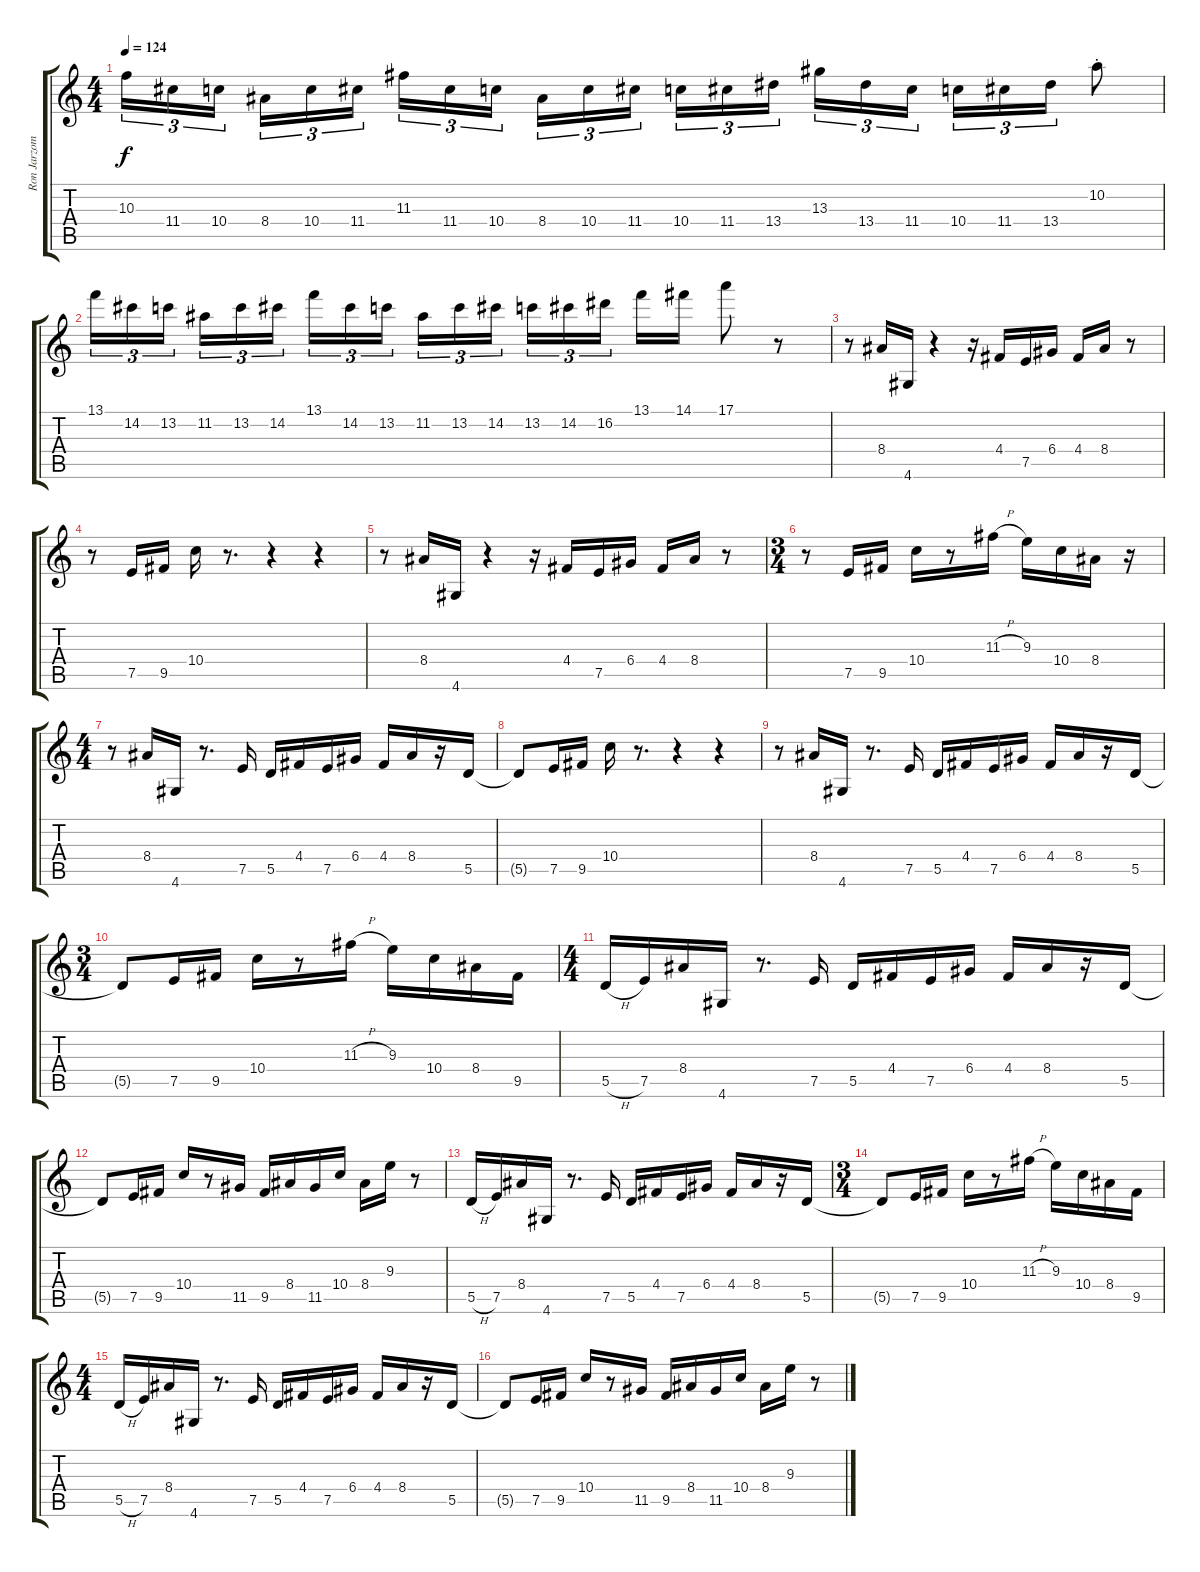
\track ("Ron Jarzombek (Lead)" "Ron Jarzom") {instrument overdrivenguitar}
\staff {score tabs}
\tuning (E4 B3 G3 D3 A2 E2) {hide}
\ts (4 4)
\tempo 124
\clef g2
\ks c
10.3.16{tu (3 2) dy f} 11.4.16{tu (3 2)} 10.4.16{tu (3 2) beam splitsecondary} 8.4.16{tu (3 2)} 10.4.16{tu (3 2)} 11.4.16{tu (3 2)} 11.3.16{tu (3 2)} 11.4.16{tu (3 2)} 10.4.16{tu (3 2) beam splitsecondary} 8.4.16{tu (3 2)} 10.4.16{tu (3 2)} 11.4.16{tu (3 2)} 10.4.16{tu (3 2)} 11.4.16{tu (3 2)} 13.4.16{tu (3 2) beam splitsecondary} 13.3.16{tu (3 2)} 13.4.16{tu (3 2)} 11.4.16{tu (3 2)} 10.4.16{tu (3 2)} 11.4.16{tu (3 2)} 13.4.16{tu (3 2)} 10.2{st}.8 |
13.1.16{tu (3 2)} 14.2.16{tu (3 2)} 13.2.16{tu (3 2) beam splitsecondary} 11.2.16{tu (3 2)} 13.2.16{tu (3 2)} 14.2.16{tu (3 2)} 13.1.16{tu (3 2)} 14.2.16{tu (3 2)} 13.2.16{tu (3 2) beam splitsecondary} 11.2.16{tu (3 2)} 13.2.16{tu (3 2)} 14.2.16{tu (3 2)} 13.2.16{tu (3 2)} 14.2.16{tu (3 2)} 16.2.16{tu (3 2) beam splitsecondary} 13.1.16 14.1.16 17.1.8 r.8 |
r.8 8.4.16 4.6.16 r.4 r.16 4.4.16 7.5.16 6.4.16 4.4.16 8.4.16 r.8 |
r.8 7.5.16 9.5.16 10.4.16 r.8{d} r.4 r.4 |
r.8 8.4.16 4.6.16 r.4 r.16 4.4.16 7.5.16 6.4.16 4.4.16 8.4.16 r.8 |
\ts (3 4)
r.8 7.5.16 9.5.16 10.4.16 r.8 11.3{h}.16 9.3.16 10.4.16 8.4.16 r.16 |
\ts (4 4)
r.8 8.4.16 4.6.16 r.8{d} 7.5.16 5.5.16 4.4.16 7.5.16 6.4.16 4.4.16 8.4.16 r.16 5.5.16 |
5.5{t}.8 7.5.16 9.5.16 10.4.16 r.8{d} r.4 r.4 |
r.8 8.4.16 4.6.16 r.8{d} 7.5.16 5.5.16 4.4.16 7.5.16 6.4.16 4.4.16 8.4.16 r.16 5.5.16 |
\ts (3 4)
5.5{t}.8 7.5.16 9.5.16 10.4.16 r.8 11.3{h}.16 9.3.16 10.4.16 8.4.16 9.5.16 |
\ts (4 4)
5.5{h}.16 7.5.16 8.4.16 4.6.16 r.8{d} 7.5.16 5.5.16 4.4.16 7.5.16 6.4.16 4.4.16 8.4.16 r.16 5.5.16 |
5.5{t}.8 7.5.16 9.5.16 10.4.16 r.8 11.5.16 9.5.16 8.4.16 11.5.16 10.4.16 8.4.16 9.3.16 r.8 |
5.5{h}.16 7.5.16 8.4.16 4.6.16 r.8{d} 7.5.16 5.5.16 4.4.16 7.5.16 6.4.16 4.4.16 8.4.16 r.16 5.5.16 |
\ts (3 4)
5.5{t}.8 7.5.16 9.5.16 10.4.16 r.8 11.3{h}.16 9.3.16 10.4.16 8.4.16 9.5.16 |
\ts (4 4)
5.5{h}.16 7.5.16 8.4.16 4.6.16 r.8{d} 7.5.16 5.5.16 4.4.16 7.5.16 6.4.16 4.4.16 8.4.16 r.16 5.5.16 |
5.5{t}.8 7.5.16 9.5.16 10.4.16 r.8 11.5.16 9.5.16 8.4.16 11.5.16 10.4.16 8.4.16 9.3.16 r.8
